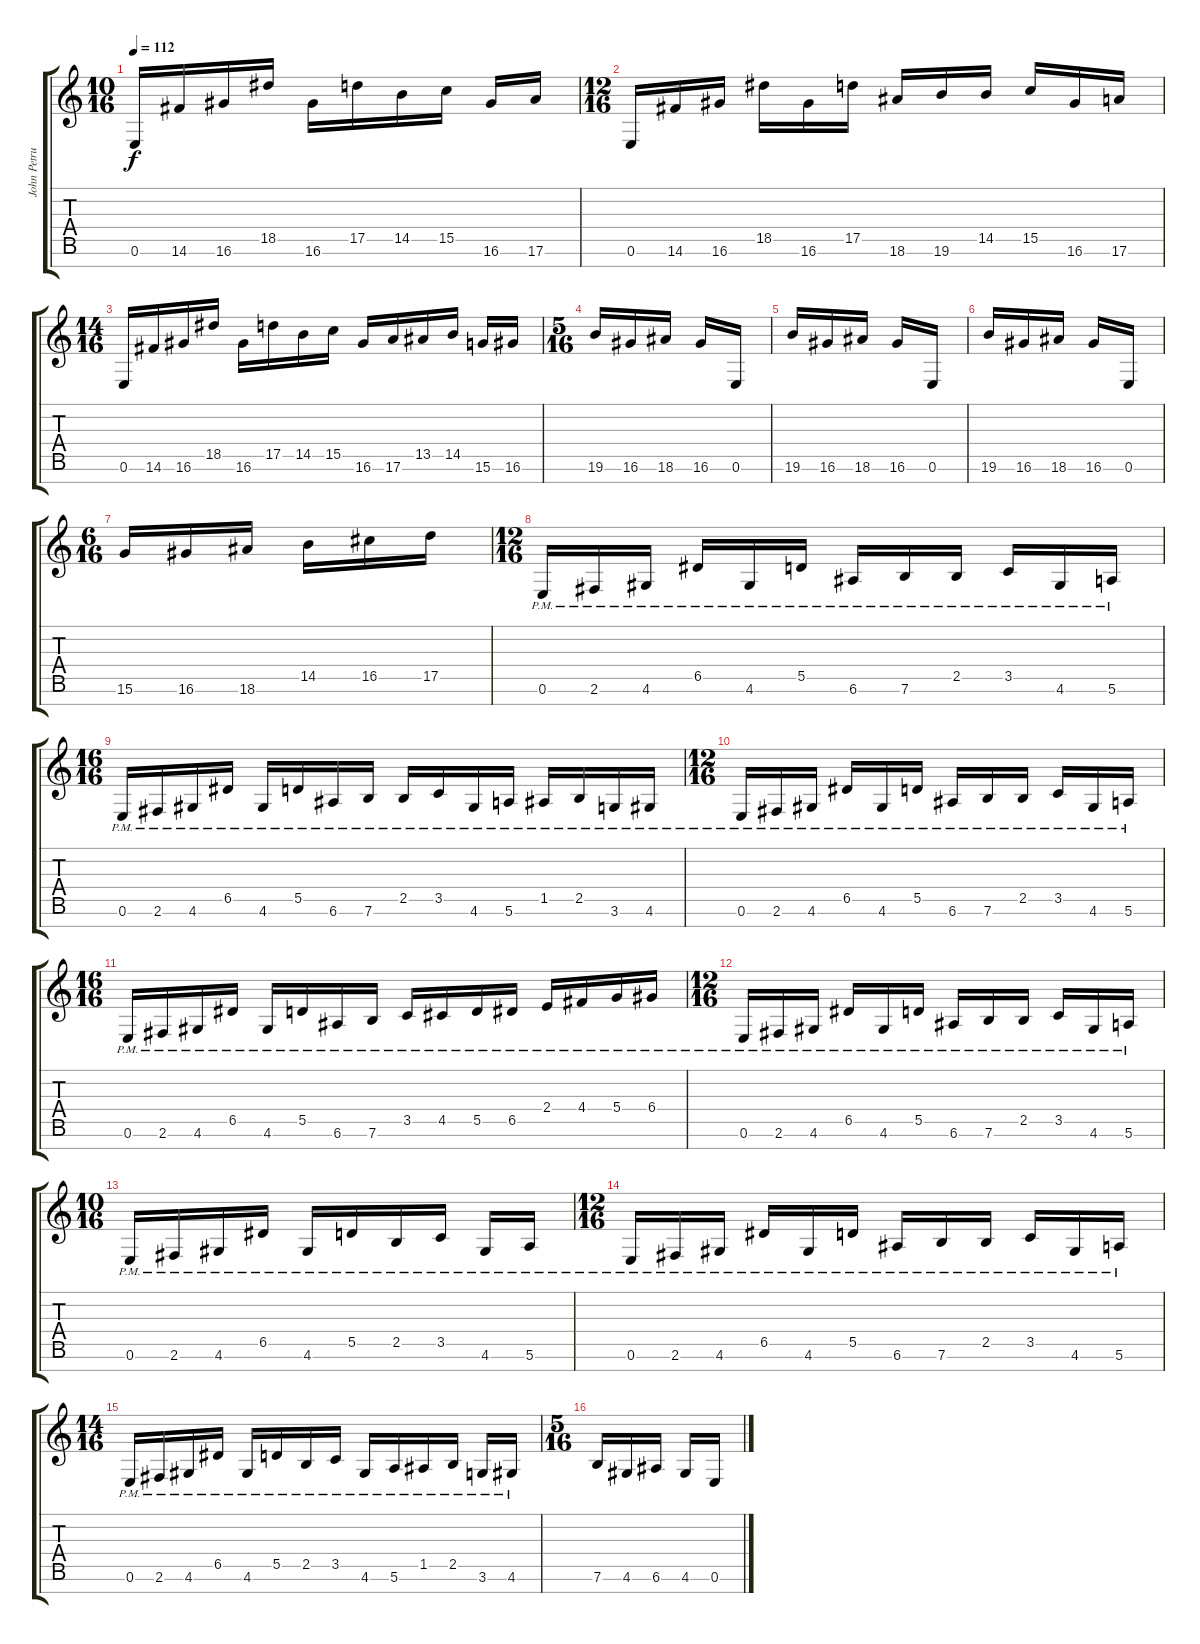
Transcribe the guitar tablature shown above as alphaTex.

\track ("John Petrucci Guitar 1 (main)" "John Petru") {instrument overdrivenguitar}
\staff {score tabs}
\tuning (E4 B3 G3 D3 A2 E2 B1) {hide}
\ts (10 16)
\tempo 112
\clef g2
\ks c
0.6.16{dy f} 14.6.16 16.6.16 18.5.16 16.6.16 17.5.16 14.5.16 15.5.16 16.6.16 17.6.16 |
\ts (12 16)
0.6.16 14.6.16 16.6.16 18.5.16 16.6.16 17.5.16 18.6.16 19.6.16 14.5.16 15.5.16 16.6.16 17.6.16 |
\ts (14 16)
0.6.16 14.6.16 16.6.16 18.5.16 16.6.16 17.5.16 14.5.16 15.5.16 16.6.16 17.6.16 13.5.16 14.5.16 15.6.16 16.6.16 |
\ts (5 16)
19.6.16 16.6.16 18.6.16 16.6.16 0.6.16 |
19.6.16 16.6.16 18.6.16 16.6.16 0.6.16 |
19.6.16 16.6.16 18.6.16 16.6.16 0.6.16 |
\ts (6 16)
15.6.16 16.6.16 18.6.16 14.5.16 16.5.16 17.5.16 |
\ts (12 16)
0.6{pm}.16 2.6{pm}.16 4.6{pm}.16 6.5{pm}.16 4.6{pm}.16 5.5{pm}.16 6.6{pm}.16 7.6{pm}.16 2.5{pm}.16 3.5{pm}.16 4.6{pm}.16 5.6{pm}.16 |
\ts (16 16)
0.6{pm}.16 2.6{pm}.16 4.6{pm}.16 6.5{pm}.16 4.6{pm}.16 5.5{pm}.16 6.6{pm}.16 7.6{pm}.16 2.5{pm}.16 3.5{pm}.16 4.6{pm}.16 5.6{pm}.16 1.5{pm}.16 2.5{pm}.16 3.6{pm}.16 4.6{pm}.16 |
\ts (12 16)
0.6{pm}.16 2.6{pm}.16 4.6{pm}.16 6.5{pm}.16 4.6{pm}.16 5.5{pm}.16 6.6{pm}.16 7.6{pm}.16 2.5{pm}.16 3.5{pm}.16 4.6{pm}.16 5.6{pm}.16 |
\ts (16 16)
0.6{pm}.16 2.6{pm}.16 4.6{pm}.16 6.5{pm}.16 4.6{pm}.16 5.5{pm}.16 6.6{pm}.16 7.6{pm}.16 3.5{pm}.16 4.5{pm}.16 5.5{pm}.16 6.5{pm}.16 2.4{pm}.16 4.4{pm}.16 5.4{pm}.16 6.4{pm}.16 |
\ts (12 16)
0.6{pm}.16 2.6{pm}.16 4.6{pm}.16 6.5{pm}.16 4.6{pm}.16 5.5{pm}.16 6.6{pm}.16 7.6{pm}.16 2.5{pm}.16 3.5{pm}.16 4.6{pm}.16 5.6{pm}.16 |
\ts (10 16)
0.6{pm}.16 2.6{pm}.16 4.6{pm}.16 6.5{pm}.16 4.6{pm}.16 5.5{pm}.16 2.5{pm}.16 3.5{pm}.16 4.6{pm}.16 5.6{pm}.16 |
\ts (12 16)
0.6{pm}.16 2.6{pm}.16 4.6{pm}.16 6.5{pm}.16 4.6{pm}.16 5.5{pm}.16 6.6{pm}.16 7.6{pm}.16 2.5{pm}.16 3.5{pm}.16 4.6{pm}.16 5.6{pm}.16 |
\ts (14 16)
0.6{pm}.16 2.6{pm}.16 4.6{pm}.16 6.5{pm}.16 4.6{pm}.16 5.5{pm}.16 2.5{pm}.16 3.5{pm}.16 4.6{pm}.16 5.6{pm}.16 1.5{pm}.16 2.5{pm}.16 3.6{pm}.16 4.6{pm}.16 |
\ts (5 16)
7.6.16 4.6.16 6.6.16 4.6.16 0.6.16
